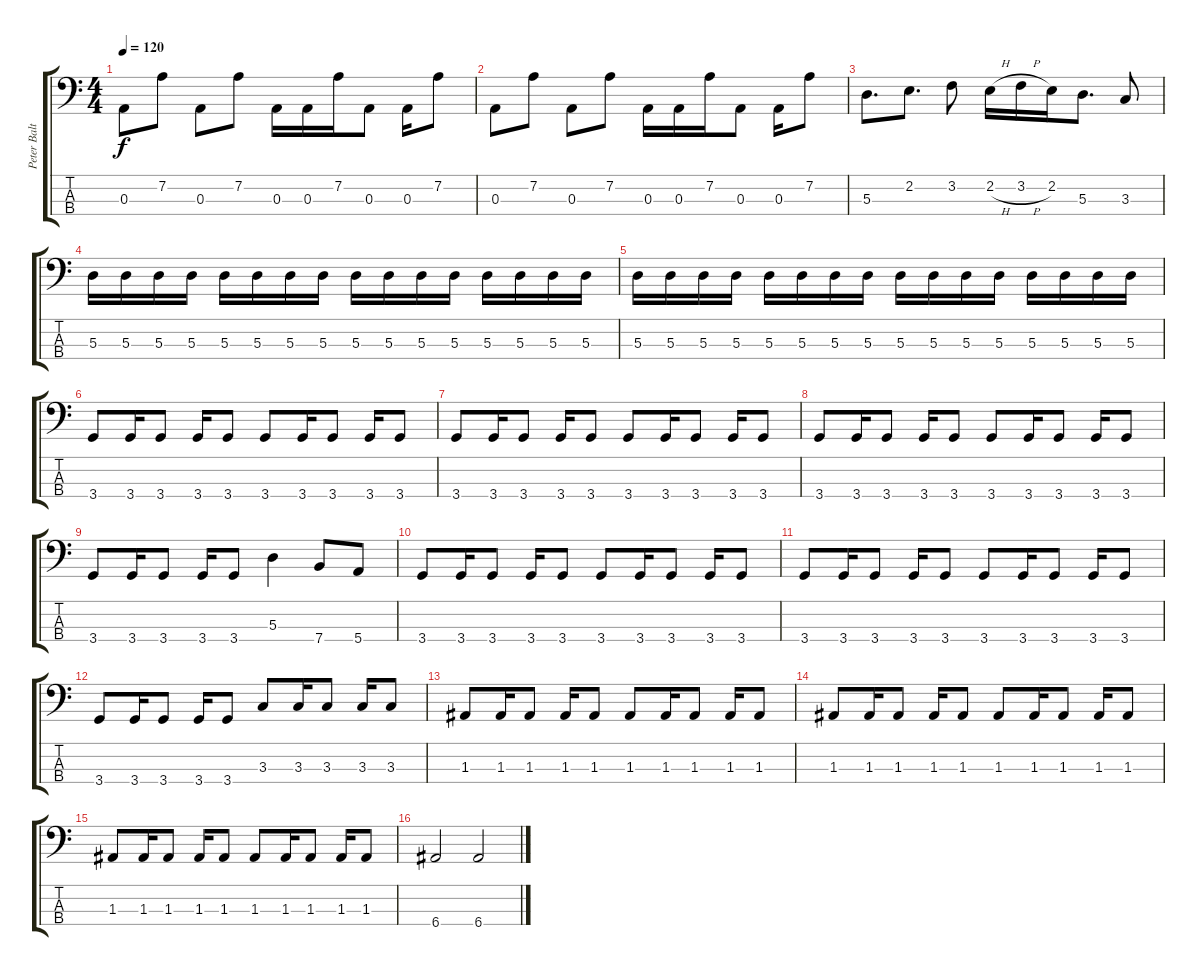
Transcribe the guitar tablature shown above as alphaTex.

\track ("Peter Baltes" "Peter Balt") {instrument electricbassfinger}
\staff {score tabs}
\tuning (G2 D2 A1 E1) {hide}
\ts (4 4)
\tempo 120
\clef f4
\ks c
0.3.8{dy f} 7.2.8 0.3.8 7.2.8 0.3.16 0.3.16 7.2.16 0.3.8 0.3.16 7.2.8 |
0.3.8 7.2.8 0.3.8 7.2.8 0.3.16 0.3.16 7.2.16 0.3.8 0.3.16 7.2.8 |
5.3.8{d} 2.2.8{d} 3.2.8 2.2{h}.16 3.2{h}.16 2.2.16 5.3.8{d} 3.3.8 |
5.3.16 5.3.16 5.3.16 5.3.16 5.3.16 5.3.16 5.3.16 5.3.16 5.3.16 5.3.16 5.3.16 5.3.16 5.3.16 5.3.16 5.3.16 5.3.16 |
5.3.16 5.3.16 5.3.16 5.3.16 5.3.16 5.3.16 5.3.16 5.3.16 5.3.16 5.3.16 5.3.16 5.3.16 5.3.16 5.3.16 5.3.16 5.3.16 |
3.4.8 3.4.16 3.4.8 3.4.16 3.4.8 3.4.8 3.4.16 3.4.8 3.4.16 3.4.8 |
3.4.8 3.4.16 3.4.8 3.4.16 3.4.8 3.4.8 3.4.16 3.4.8 3.4.16 3.4.8 |
3.4.8 3.4.16 3.4.8 3.4.16 3.4.8 3.4.8 3.4.16 3.4.8 3.4.16 3.4.8 |
3.4.8 3.4.16 3.4.8 3.4.16 3.4.8 5.3.4 7.4.8 5.4.8 |
3.4.8 3.4.16 3.4.8 3.4.16 3.4.8 3.4.8 3.4.16 3.4.8 3.4.16 3.4.8 |
3.4.8 3.4.16 3.4.8 3.4.16 3.4.8 3.4.8 3.4.16 3.4.8 3.4.16 3.4.8 |
3.4.8 3.4.16 3.4.8 3.4.16 3.4.8 3.3.8 3.3.16 3.3.8 3.3.16 3.3.8 |
1.3.8 1.3.16 1.3.8 1.3.16 1.3.8 1.3.8 1.3.16 1.3.8 1.3.16 1.3.8 |
1.3.8 1.3.16 1.3.8 1.3.16 1.3.8 1.3.8 1.3.16 1.3.8 1.3.16 1.3.8 |
1.3.8 1.3.16 1.3.8 1.3.16 1.3.8 1.3.8 1.3.16 1.3.8 1.3.16 1.3.8 |
6.4.2 6.4.2
